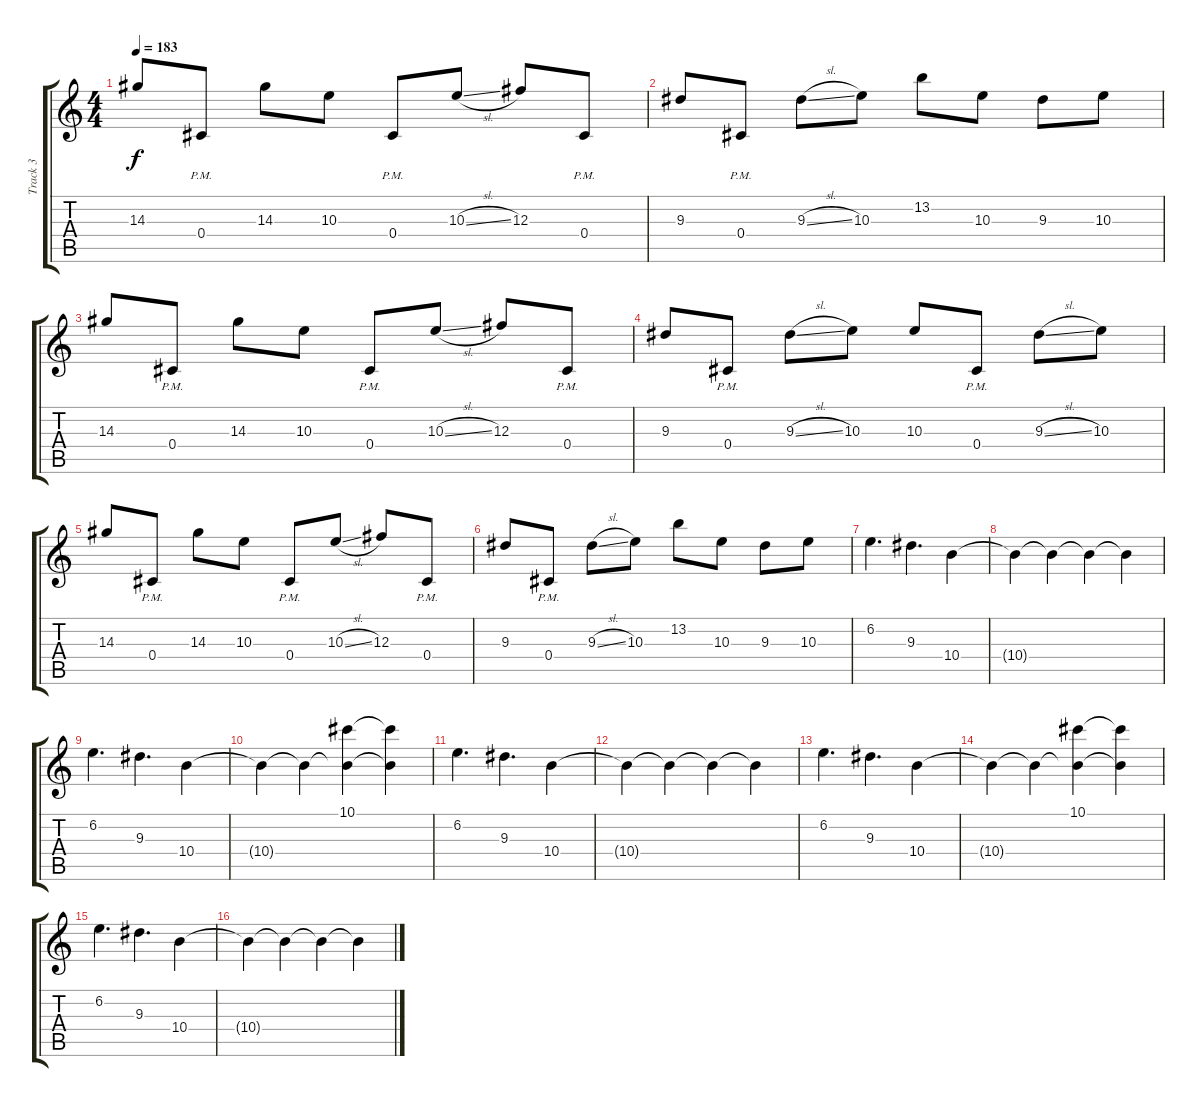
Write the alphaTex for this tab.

\track ("Track 3" "Track 3") {instrument overdrivenguitar}
\staff {score tabs}
\tuning (Eb4 Bb3 Gb3 Db3 Ab2 Db2) {hide}
\ts (4 4)
\tempo 183
\clef g2
\ks c
14.3.8{dy f} 0.4{pm}.8 14.3.8 10.3.8 0.4{pm}.8 10.3{sl}.8 12.3.8 0.4{pm}.8 |
9.3.8 0.4{pm}.8 9.3{sl}.8 10.3.8 13.2.8 10.3.8 9.3.8 10.3.8 |
14.3.8 0.4{pm}.8 14.3.8 10.3.8 0.4{pm}.8 10.3{sl}.8 12.3.8 0.4{pm}.8 |
9.3.8 0.4{pm}.8 9.3{sl}.8 10.3.8 10.3.8 0.4{pm}.8 9.3{sl}.8 10.3.8 |
14.3.8 0.4{pm}.8 14.3.8 10.3.8 0.4{pm}.8 10.3{sl}.8 12.3.8 0.4{pm}.8 |
9.3.8 0.4{pm}.8 9.3{sl}.8 10.3.8 13.2.8 10.3.8 9.3.8 10.3.8 |
6.2.4{d} 9.3.4{d} 10.4.4 |
10.4{t}.4 10.4{t}.4 10.4{t}.4 10.4{t}.4 |
6.2.4{d} 9.3.4{d} 10.4.4 |
10.4{t}.4 10.4{t}.4 (10.1 10.4{t}).4 (10.1{t} 10.4{t}).4 |
6.2.4{d} 9.3.4{d} 10.4.4 |
10.4{t}.4 10.4{t}.4 10.4{t}.4 10.4{t}.4 |
6.2.4{d} 9.3.4{d} 10.4.4 |
10.4{t}.4 10.4{t}.4 (10.1 10.4{t}).4 (10.1{t} 10.4{t}).4 |
6.2.4{d} 9.3.4{d} 10.4.4 |
10.4{t}.4 10.4{t}.4 10.4{t}.4 10.4{t}.4
